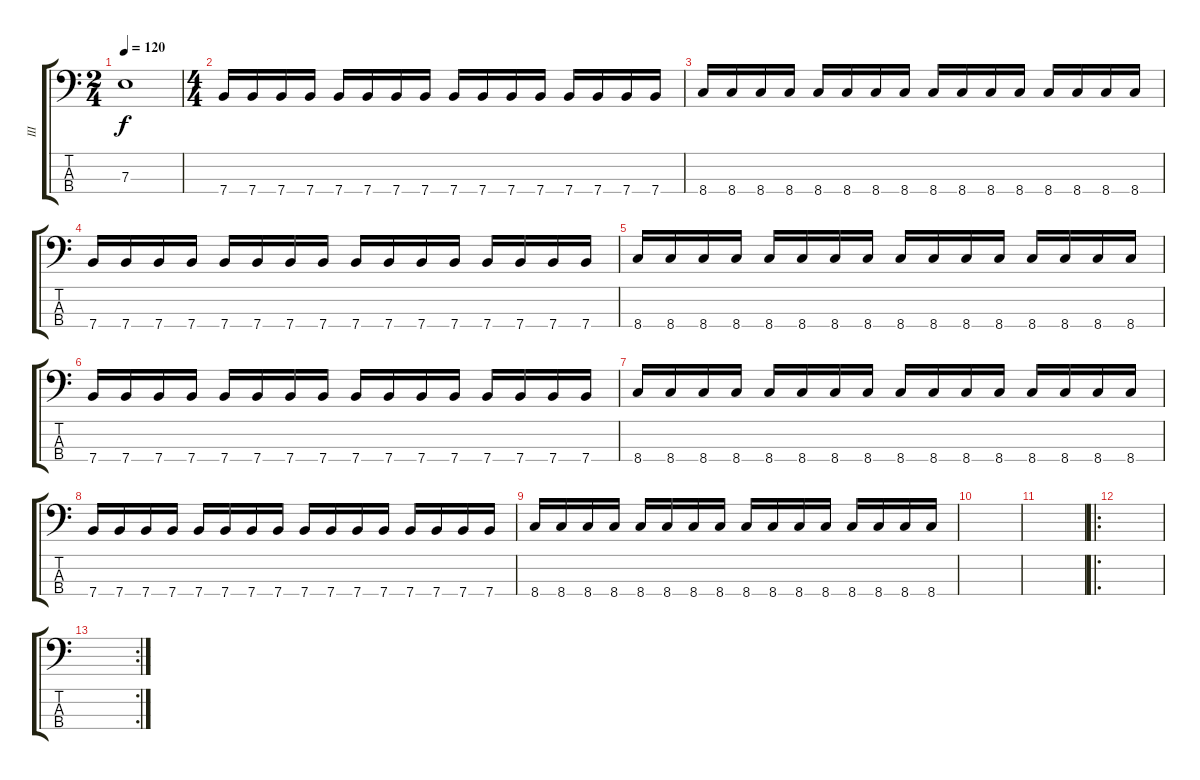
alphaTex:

\track ("III" "III") {instrument electricbassfinger}
\staff {score tabs}
\tuning (G2 D2 A1 E1) {hide}
\ts (2 4)
\tempo 120
\clef f4
\ks c
7.3.1{dy f} |
\ts (4 4)
7.4.16 7.4.16 7.4.16 7.4.16 7.4.16 7.4.16 7.4.16 7.4.16 7.4.16 7.4.16 7.4.16 7.4.16 7.4.16 7.4.16 7.4.16 7.4.16 |
8.4.16 8.4.16 8.4.16 8.4.16 8.4.16 8.4.16 8.4.16 8.4.16 8.4.16 8.4.16 8.4.16 8.4.16 8.4.16 8.4.16 8.4.16 8.4.16 |
7.4.16 7.4.16 7.4.16 7.4.16 7.4.16 7.4.16 7.4.16 7.4.16 7.4.16 7.4.16 7.4.16 7.4.16 7.4.16 7.4.16 7.4.16 7.4.16 |
8.4.16 8.4.16 8.4.16 8.4.16 8.4.16 8.4.16 8.4.16 8.4.16 8.4.16 8.4.16 8.4.16 8.4.16 8.4.16 8.4.16 8.4.16 8.4.16 |
7.4.16 7.4.16 7.4.16 7.4.16 7.4.16 7.4.16 7.4.16 7.4.16 7.4.16 7.4.16 7.4.16 7.4.16 7.4.16 7.4.16 7.4.16 7.4.16 |
8.4.16 8.4.16 8.4.16 8.4.16 8.4.16 8.4.16 8.4.16 8.4.16 8.4.16 8.4.16 8.4.16 8.4.16 8.4.16 8.4.16 8.4.16 8.4.16 |
7.4.16 7.4.16 7.4.16 7.4.16 7.4.16 7.4.16 7.4.16 7.4.16 7.4.16 7.4.16 7.4.16 7.4.16 7.4.16 7.4.16 7.4.16 7.4.16 |
8.4.16 8.4.16 8.4.16 8.4.16 8.4.16 8.4.16 8.4.16 8.4.16 8.4.16 8.4.16 8.4.16 8.4.16 8.4.16 8.4.16 8.4.16 8.4.16 |
|
|
\ro
|
\rc 2
